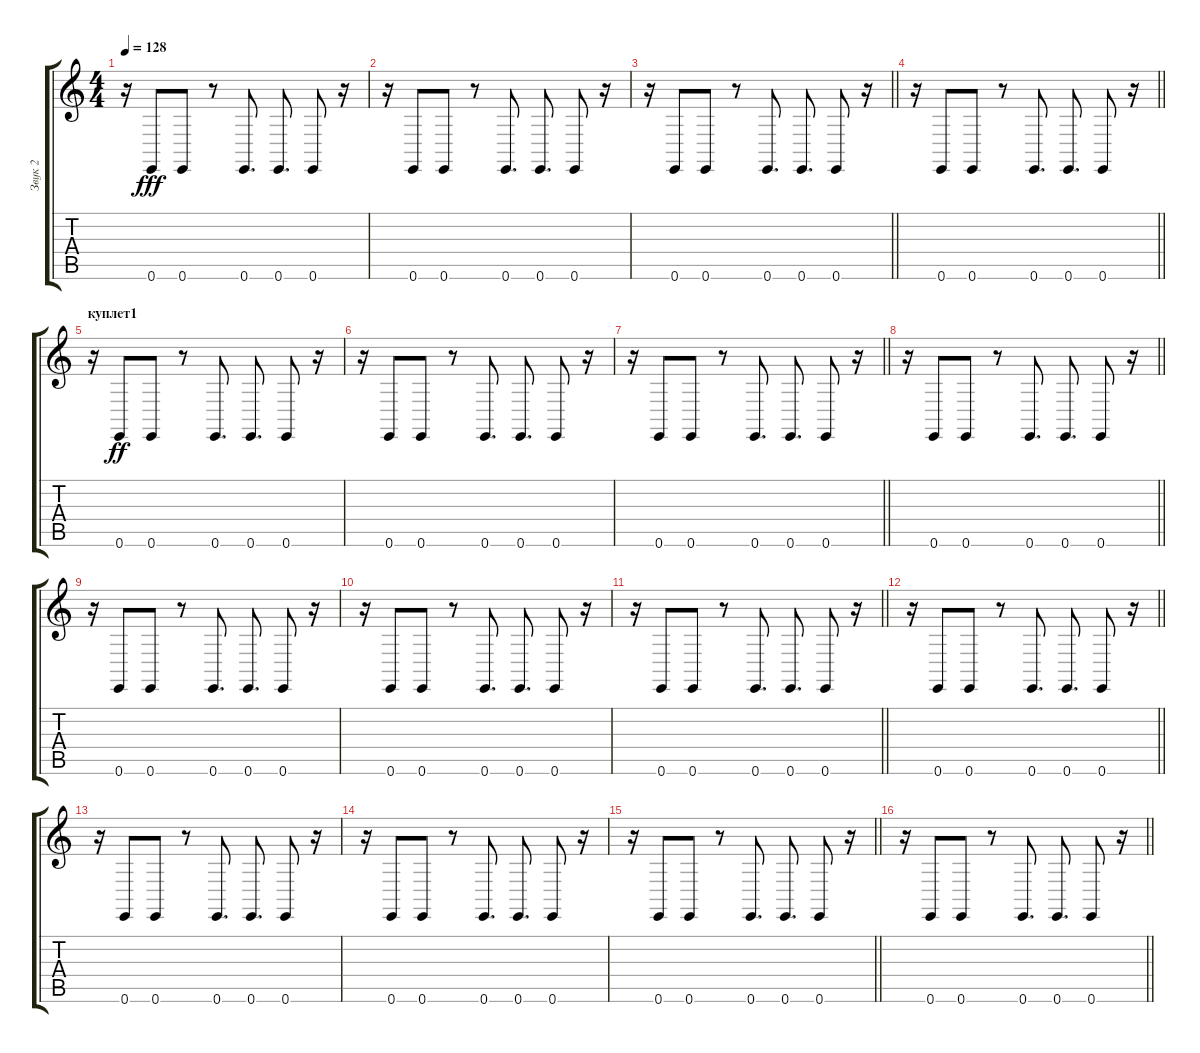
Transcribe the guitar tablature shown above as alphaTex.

\track ("Звук 2" "Звук 2") {instrument blownbottle}
\staff {score tabs}
\tuning (E4 B3 G3 D3 A2 E2) {hide}
\ts (4 4)
\tempo 128
\clef g2
\ks c
r.16{dy ff} 0.6.8{dy fff} 0.6.8 r.8 0.6.8{d} 0.6.8{d} 0.6.8 r.16 |
r.16 0.6.8 0.6.8 r.8 0.6.8{d} 0.6.8{d} 0.6.8 r.16 |
\barLineRight lightlight
r.16 0.6.8 0.6.8 r.8 0.6.8{d} 0.6.8{d} 0.6.8 r.16 |
\barLineRight lightlight
r.16 0.6.8 0.6.8 r.8 0.6.8{d} 0.6.8{d} 0.6.8 r.16 |
\section ("" "куплет1")
r.16 0.6.8{dy ff} 0.6.8 r.8 0.6.8{d} 0.6.8{d} 0.6.8 r.16 |
r.16 0.6.8 0.6.8 r.8 0.6.8{d} 0.6.8{d} 0.6.8 r.16 |
\barLineRight lightlight
r.16 0.6.8 0.6.8 r.8 0.6.8{d} 0.6.8{d} 0.6.8 r.16 |
\barLineRight lightlight
r.16 0.6.8 0.6.8 r.8 0.6.8{d} 0.6.8{d} 0.6.8 r.16 |
r.16 0.6.8 0.6.8 r.8 0.6.8{d} 0.6.8{d} 0.6.8 r.16 |
r.16 0.6.8 0.6.8 r.8 0.6.8{d} 0.6.8{d} 0.6.8 r.16 |
\barLineRight lightlight
r.16 0.6.8 0.6.8 r.8 0.6.8{d} 0.6.8{d} 0.6.8 r.16 |
\barLineRight lightlight
r.16 0.6.8 0.6.8 r.8 0.6.8{d} 0.6.8{d} 0.6.8 r.16 |
r.16 0.6.8 0.6.8 r.8 0.6.8{d} 0.6.8{d} 0.6.8 r.16 |
r.16 0.6.8 0.6.8 r.8 0.6.8{d} 0.6.8{d} 0.6.8 r.16 |
\barLineRight lightlight
r.16 0.6.8 0.6.8 r.8 0.6.8{d} 0.6.8{d} 0.6.8 r.16 |
\barLineRight lightlight
r.16 0.6.8 0.6.8 r.8 0.6.8{d} 0.6.8{d} 0.6.8 r.16
